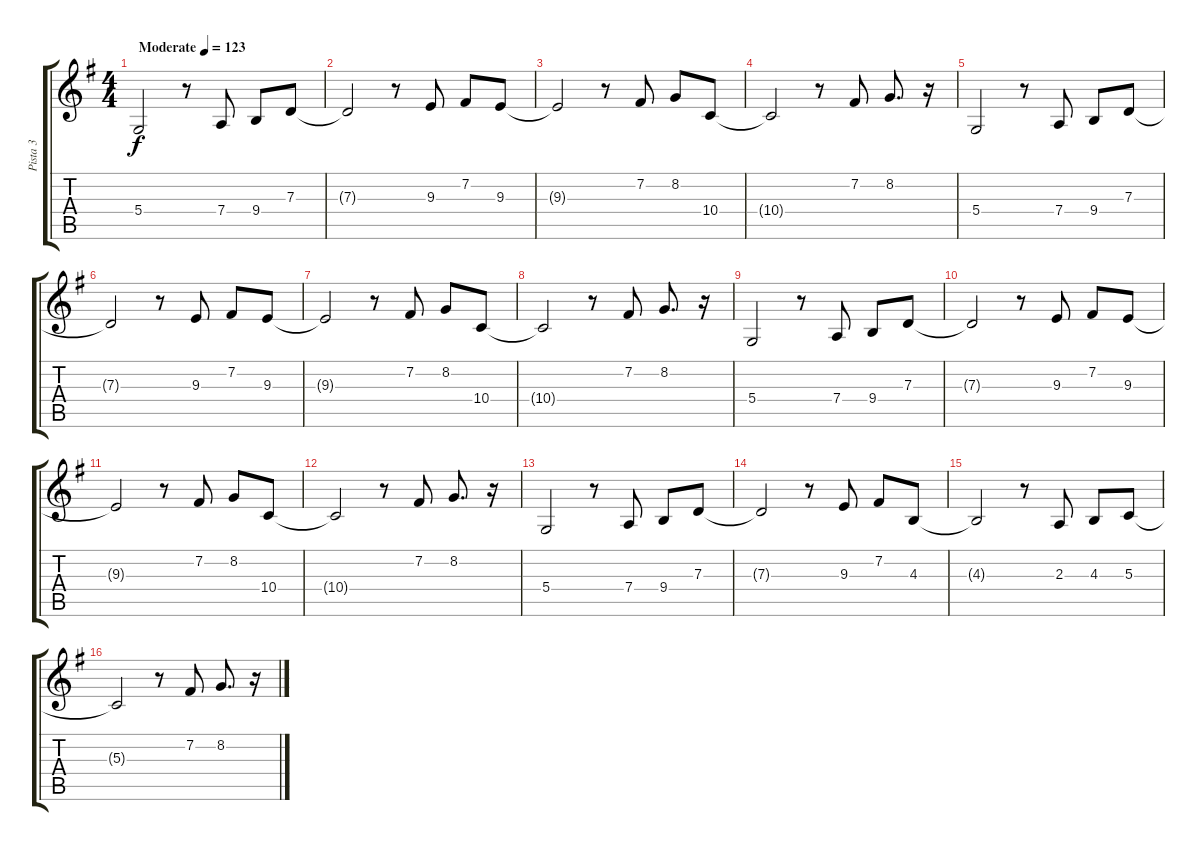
\track ("Pista 3" "Pista 3") {instrument clarinet}
\staff {score tabs}
\tuning (E4 B3 G3 D3 A2 E2) {hide}
\ts (4 4)
\tempo (123 "Moderate")
\clef g2
\ks g
5.4.2{dy f instrument clarinet} r.8 7.4.8 9.4.8 7.3.8 |
7.3{t}.2 r.8 9.3.8 7.2.8 9.3.8 |
9.3{t}.2 r.8 7.2.8 8.2.8 10.4.8 |
10.4{t}.2 r.8 7.2.8 8.2.8{d} r.16 |
5.4.2 r.8 7.4.8 9.4.8 7.3.8 |
7.3{t}.2 r.8 9.3.8 7.2.8 9.3.8 |
9.3{t}.2 r.8 7.2.8 8.2.8 10.4.8 |
10.4{t}.2 r.8 7.2.8 8.2.8{d} r.16 |
5.4.2 r.8 7.4.8 9.4.8 7.3.8 |
7.3{t}.2 r.8 9.3.8 7.2.8 9.3.8 |
9.3{t}.2 r.8 7.2.8 8.2.8 10.4.8 |
10.4{t}.2 r.8 7.2.8 8.2.8{d} r.16 |
5.4.2 r.8 7.4.8 9.4.8 7.3.8 |
7.3{t}.2 r.8 9.3.8 7.2.8 4.3.8 |
4.3{t}.2 r.8 2.3.8 4.3.8 5.3.8 |
5.3{t}.2 r.8 7.2.8 8.2.8{d} r.16
